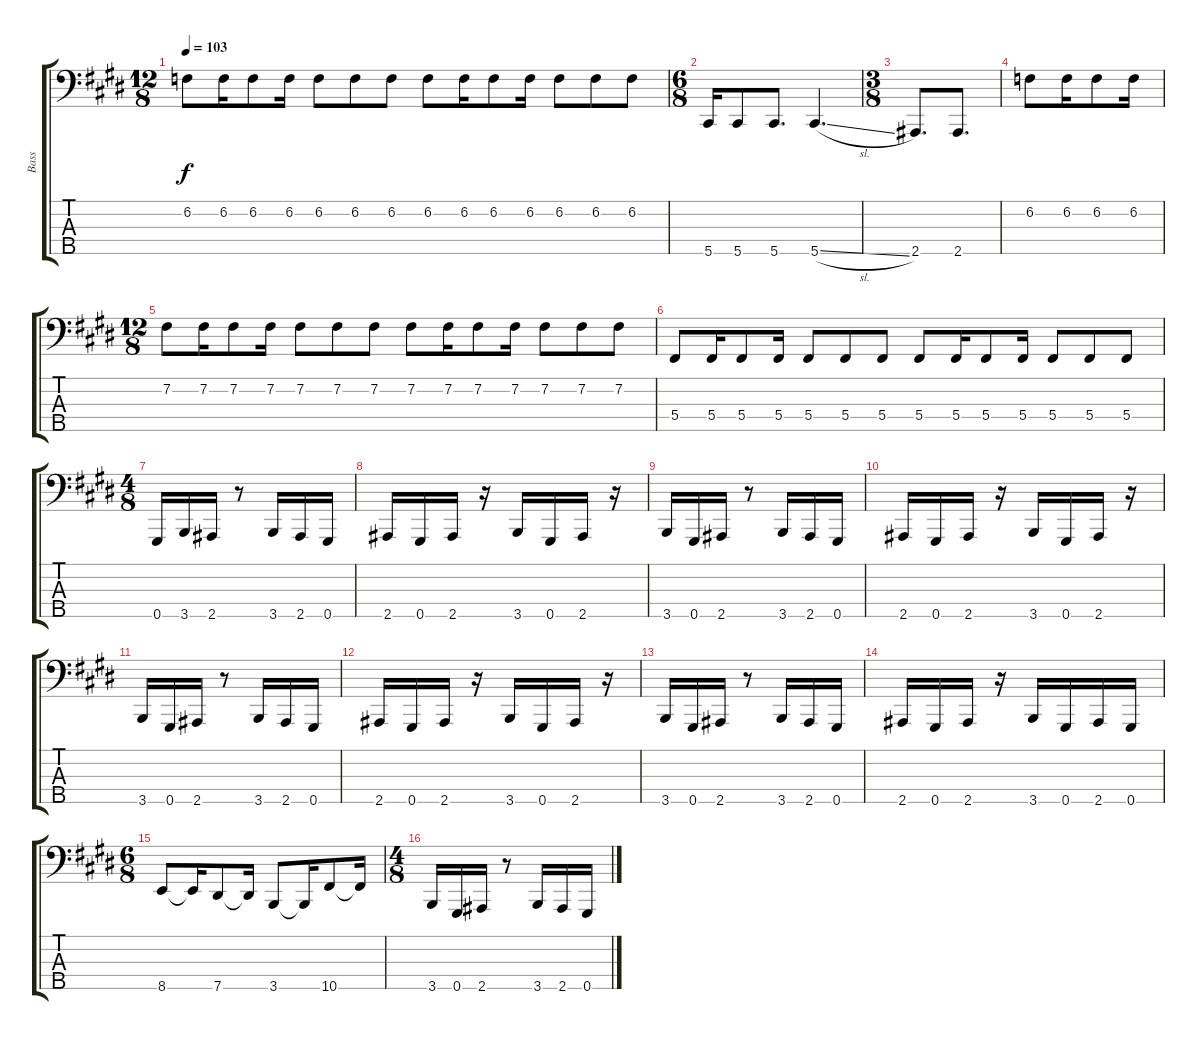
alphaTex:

\track ("Bass" "Bass") {instrument distortionguitar}
\staff {score tabs}
\tuning (E2 B1 Gb1 Db1 Ab0) {hide}
\ts (12 8)
\tempo 103
\clef f4
\ks c#minor
6.2.8{dy f} 6.2.16 6.2.8 6.2.16 6.2.8 6.2.8 6.2.8 6.2.8 6.2.16 6.2.8 6.2.16 6.2.8 6.2.8 6.2.8 |
\ts (6 8)
\ks e
5.5.16 5.5.8 5.5.8{d} 5.5{sl}.4{d} |
\ts (3 8)
\ks c#minor
2.5.8{d} 2.5.8{d} |
6.2.8 6.2.16 6.2.8 6.2.16 |
\ts (12 8)
7.2.8 7.2.16 7.2.8 7.2.16 7.2.8 7.2.8 7.2.8 7.2.8 7.2.16 7.2.8 7.2.16 7.2.8 7.2.8 7.2.8 |
\ks e
5.4.8 5.4.16 5.4.8 5.4.16 5.4.8 5.4.8 5.4.8 5.4.8 5.4.16 5.4.8 5.4.16 5.4.8 5.4.8 5.4.8 |
\ts (4 8)
0.5.16 3.5.16 2.5.16 r.8 3.5.16 2.5.16 0.5.16 |
\ks c#minor
2.5.16 0.5.16 2.5.16 r.16 3.5.16 0.5.16 2.5.16 r.16 |
3.5.16 0.5.16 2.5.16 r.8 3.5.16 2.5.16 0.5.16 |
2.5.16 0.5.16 2.5.16 r.16 3.5.16 0.5.16 2.5.16 r.16 |
\ks e
3.5.16 0.5.16 2.5.16 r.8 3.5.16 2.5.16 0.5.16 |
\ks c#minor
2.5.16 0.5.16 2.5.16 r.16 3.5.16 0.5.16 2.5.16 r.16 |
3.5.16 0.5.16 2.5.16 r.8 3.5.16 2.5.16 0.5.16 |
2.5.16 0.5.16 2.5.16 r.16 3.5.16 0.5.16 2.5.16 0.5.16 |
\ts (6 8)
\ks e
8.5.8 8.5{t}.16 7.5.8 7.5{t}.16 3.5.8 3.5{t}.16 10.5.8 10.5{t}.16 |
\ts (4 8)
\ks c#minor
3.5.16 0.5.16 2.5.16 r.8 3.5.16 2.5.16 0.5.16
